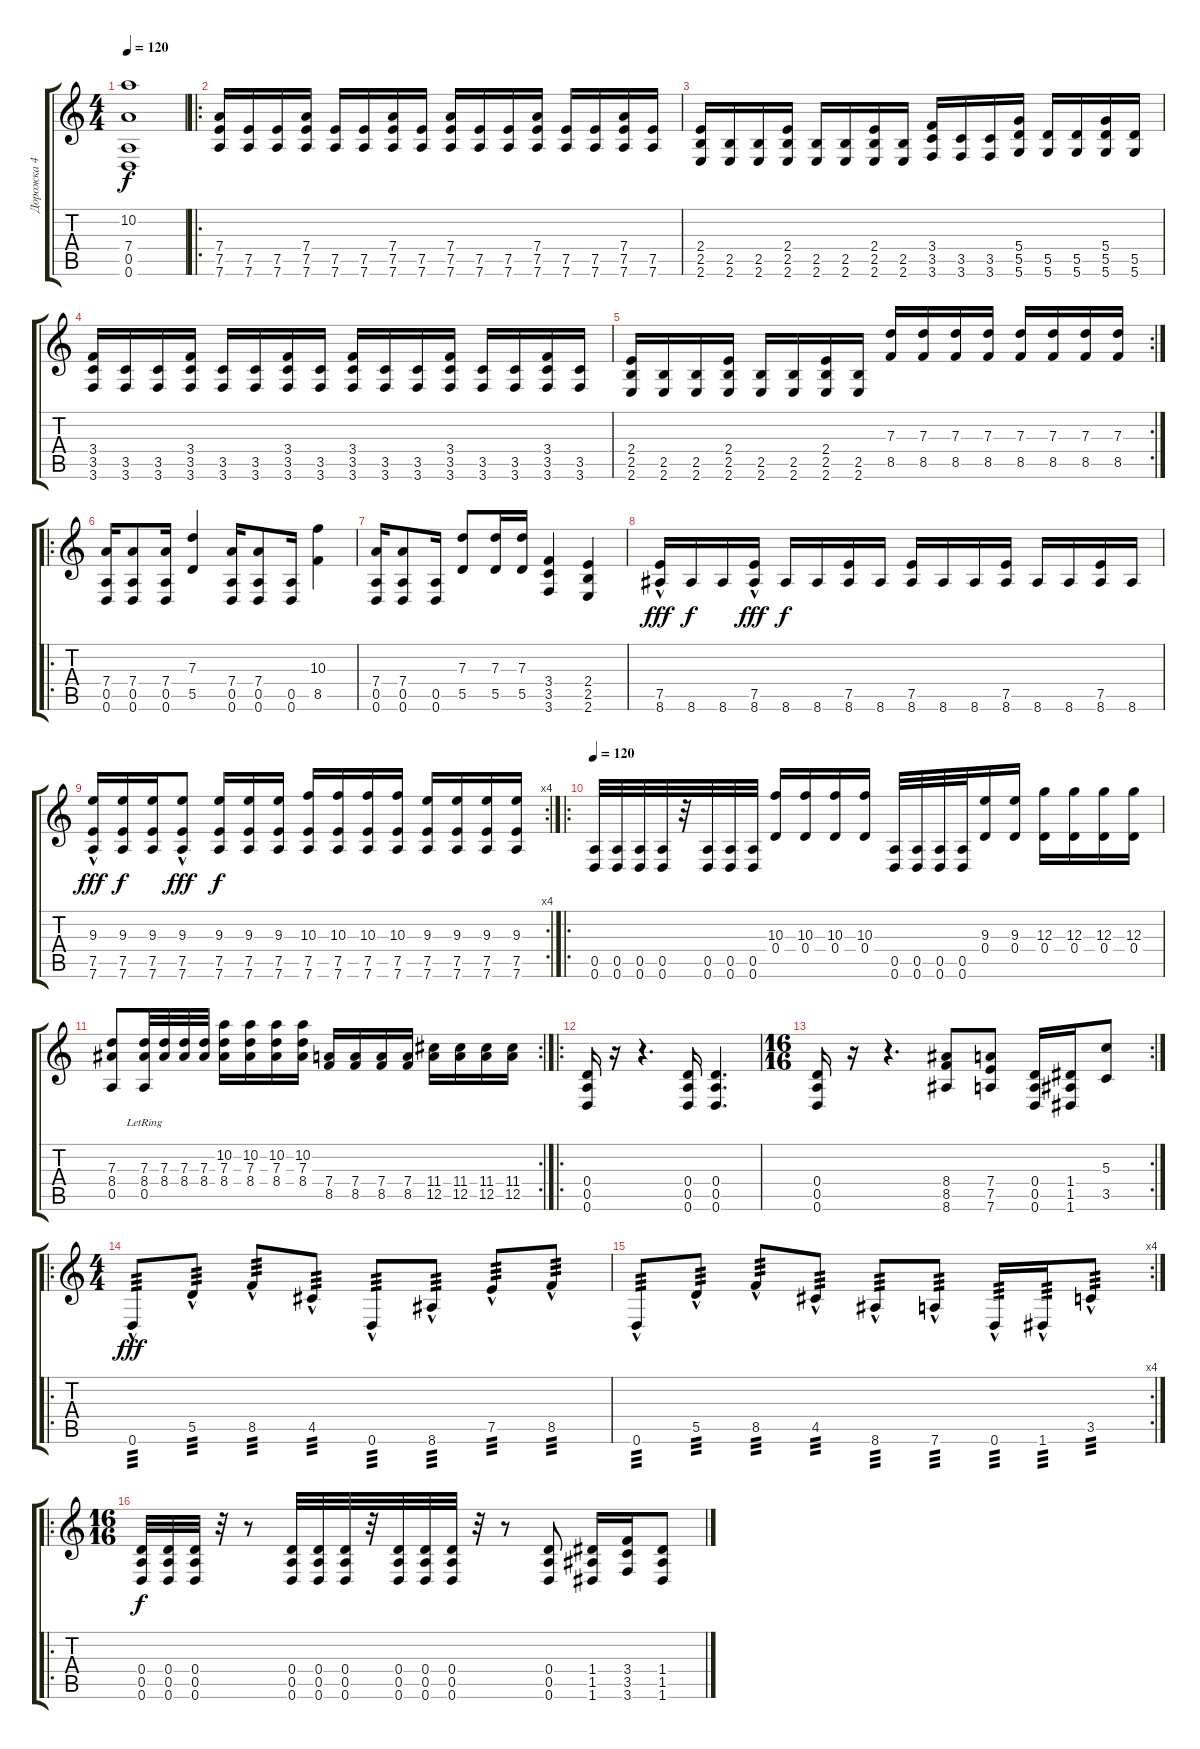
\track ("Дорожка 4" "Дорожка 4") {instrument distortionguitar}
\staff {score tabs}
\tuning (E4 B3 G3 D3 A2 D2) {hide}
\ts (4 4)
\tempo 120
\clef g2
\ks c
(10.2 7.4 0.5 0.6).1{dy f instrument distortionguitar} |
\ro
(7.4 7.5 7.6).16 (7.5 7.6).16 (7.5 7.6).16 (7.4 7.5 7.6).16 (7.5 7.6).16 (7.5 7.6).16 (7.4 7.5 7.6).16 (7.5 7.6).16 (7.4 7.5 7.6).16 (7.5 7.6).16 (7.5 7.6).16 (7.4 7.5 7.6).16 (7.5 7.6).16 (7.5 7.6).16 (7.4 7.5 7.6).16 (7.5 7.6).16 |
(2.4 2.5 2.6).16 (2.5 2.6).16 (2.5 2.6).16 (2.4 2.5 2.6).16 (2.5 2.6).16 (2.5 2.6).16 (2.4 2.5 2.6).16 (2.5 2.6).16 (3.4 3.5 3.6).16 (3.5 3.6).16 (3.5 3.6).16 (5.4 5.5 5.6).16 (5.5 5.6).16 (5.5 5.6).16 (5.4 5.5 5.6).16 (5.5 5.6).16 |
(3.4 3.5 3.6).16 (3.5 3.6).16 (3.5 3.6).16 (3.4 3.5 3.6).16 (3.5 3.6).16 (3.5 3.6).16 (3.4 3.5 3.6).16 (3.5 3.6).16 (3.4 3.5 3.6).16 (3.5 3.6).16 (3.5 3.6).16 (3.4 3.5 3.6).16 (3.5 3.6).16 (3.5 3.6).16 (3.4 3.5 3.6).16 (3.5 3.6).16 |
\rc 2
(2.4 2.5 2.6).16 (2.5 2.6).16 (2.5 2.6).16 (2.4 2.5 2.6).16 (2.5 2.6).16 (2.5 2.6).16 (2.4 2.5 2.6).16 (2.5 2.6).16 (7.3 8.5).16 (7.3 8.5).16 (7.3 8.5).16 (7.3 8.5).16 (7.3 8.5).16 (7.3 8.5).16 (7.3 8.5).16 (7.3 8.5).16 |
\ro
(7.4 0.5 0.6).16 (7.4 0.5 0.6).8 (7.4 0.5 0.6).16 (7.3 5.5).4 (7.4 0.5 0.6).16 (7.4 0.5 0.6).8 (0.5 0.6).16 (10.3 8.5).4 |
(7.4 0.5 0.6).16 (7.4 0.5 0.6).8 (0.5 0.6).16 (7.3 5.5).8 (7.3 5.5).16 (7.3 5.5).16 (3.4 3.5 3.6).4 (2.4 2.5 2.6).4 |
(7.5 8.6{hac}).16{dy fff} 8.6.16{dy f} 8.6.16 (7.5 8.6{hac}).16{dy fff} 8.6.16{dy f} 8.6.16 (7.5 8.6).16 8.6.16 (7.5 8.6).16 8.6.16 8.6.16 (7.5 8.6).16 8.6.16 8.6.16 (7.5 8.6).16 8.6.16 |
\rc 4
(9.3{hac} 7.5 7.6{hac}).16{dy fff} (9.3 7.5 7.6).16{dy f} (9.3 7.5 7.6).16 (9.3{hac} 7.5 7.6{hac}).8{dy fff} (9.3 7.5 7.6).16{dy f} (9.3 7.5 7.6).16 (9.3 7.5 7.6).16 (10.3 7.5 7.6).16 (10.3 7.5 7.6).16 (10.3 7.5 7.6).16 (10.3 7.5 7.6).16 (9.3 7.5 7.6).16 (9.3 7.5 7.6).16 (9.3 7.5 7.6).16 (9.3 7.5 7.6).16 |
\ro
\tempo 120
(0.5 0.6).32 (0.5 0.6).32 (0.5 0.6).32 (0.5 0.6).32 r.32 (0.5 0.6).32 (0.5 0.6).32 (0.5 0.6).32 (10.3 0.4).16 (10.3 0.4).16 (10.3 0.4).16 (10.3 0.4).16 (0.5 0.6).32 (0.5 0.6).32 (0.5 0.6).32 (0.5 0.6).32 (9.3 0.4).16 (9.3 0.4).16 (12.3 0.4).16 (12.3 0.4).16 (12.3 0.4).16 (12.3 0.4).16 |
\rc 2
(7.3 8.4 0.5).8 (7.3 8.4 0.5{lr}).32 (7.3 8.4).32 (7.3 8.4).32 (7.3 8.4).32 (10.2 7.3 8.4).16 (10.2 7.3 8.4).16 (10.2 7.3 8.4).16 (10.2 7.3 8.4).16 (7.4 8.5).16 (7.4 8.5).16 (7.4 8.5).16 (7.4 8.5).16 (11.4 12.5).16 (11.4 12.5).16 (11.4 12.5).16 (11.4 12.5).16 |
\ro
(0.4 0.5 0.6).16 r.16 r.4{d} (0.4 0.5 0.6).16 (0.4 0.5 0.6).4{d} |
\rc 2
\ts (16 16)
(0.4 0.5 0.6).16 r.16 r.4{d} (8.4 8.5 8.6).8 (7.4 7.5 7.6).8 (0.4 0.5 0.6).16 (1.4 1.5 1.6).16 (5.3 3.5).8 |
\ro
\ts (4 4)
0.6{hac}.8{tp 3 dy fff} 5.5{hac}.8{tp 3} 8.5{hac}.8{tp 3} 4.5{hac}.8{tp 3} 0.6{hac}.8{tp 3} 8.6{hac}.8{tp 3} 7.5{hac}.8{tp 3} 8.5{hac}.8{tp 3} |
\rc 4
0.6{hac}.8{tp 3} 5.5{hac}.8{tp 3} 8.5{hac}.8{tp 3} 4.5{hac}.8{tp 3} 8.6{hac}.8{tp 3} 7.6{hac}.8{tp 3} 0.6{hac}.16{tp 3} 1.6{hac}.16{tp 3} 3.5{hac}.8{tp 3} |
\ro
\ts (16 16)
(0.4 0.5 0.6).32{dy f} (0.4 0.5 0.6).32 (0.4 0.5 0.6).32 r.32 r.8 (0.4 0.5 0.6).32 (0.4 0.5 0.6).32 (0.4 0.5 0.6).32 r.32 (0.4 0.5 0.6).32 (0.4 0.5 0.6).32 (0.4 0.5 0.6).32 r.32 r.8 (0.4 0.5 0.6).8 (1.4 1.5 1.6).16 (3.4 3.5 3.6).16 (1.4 1.5 1.6).8
